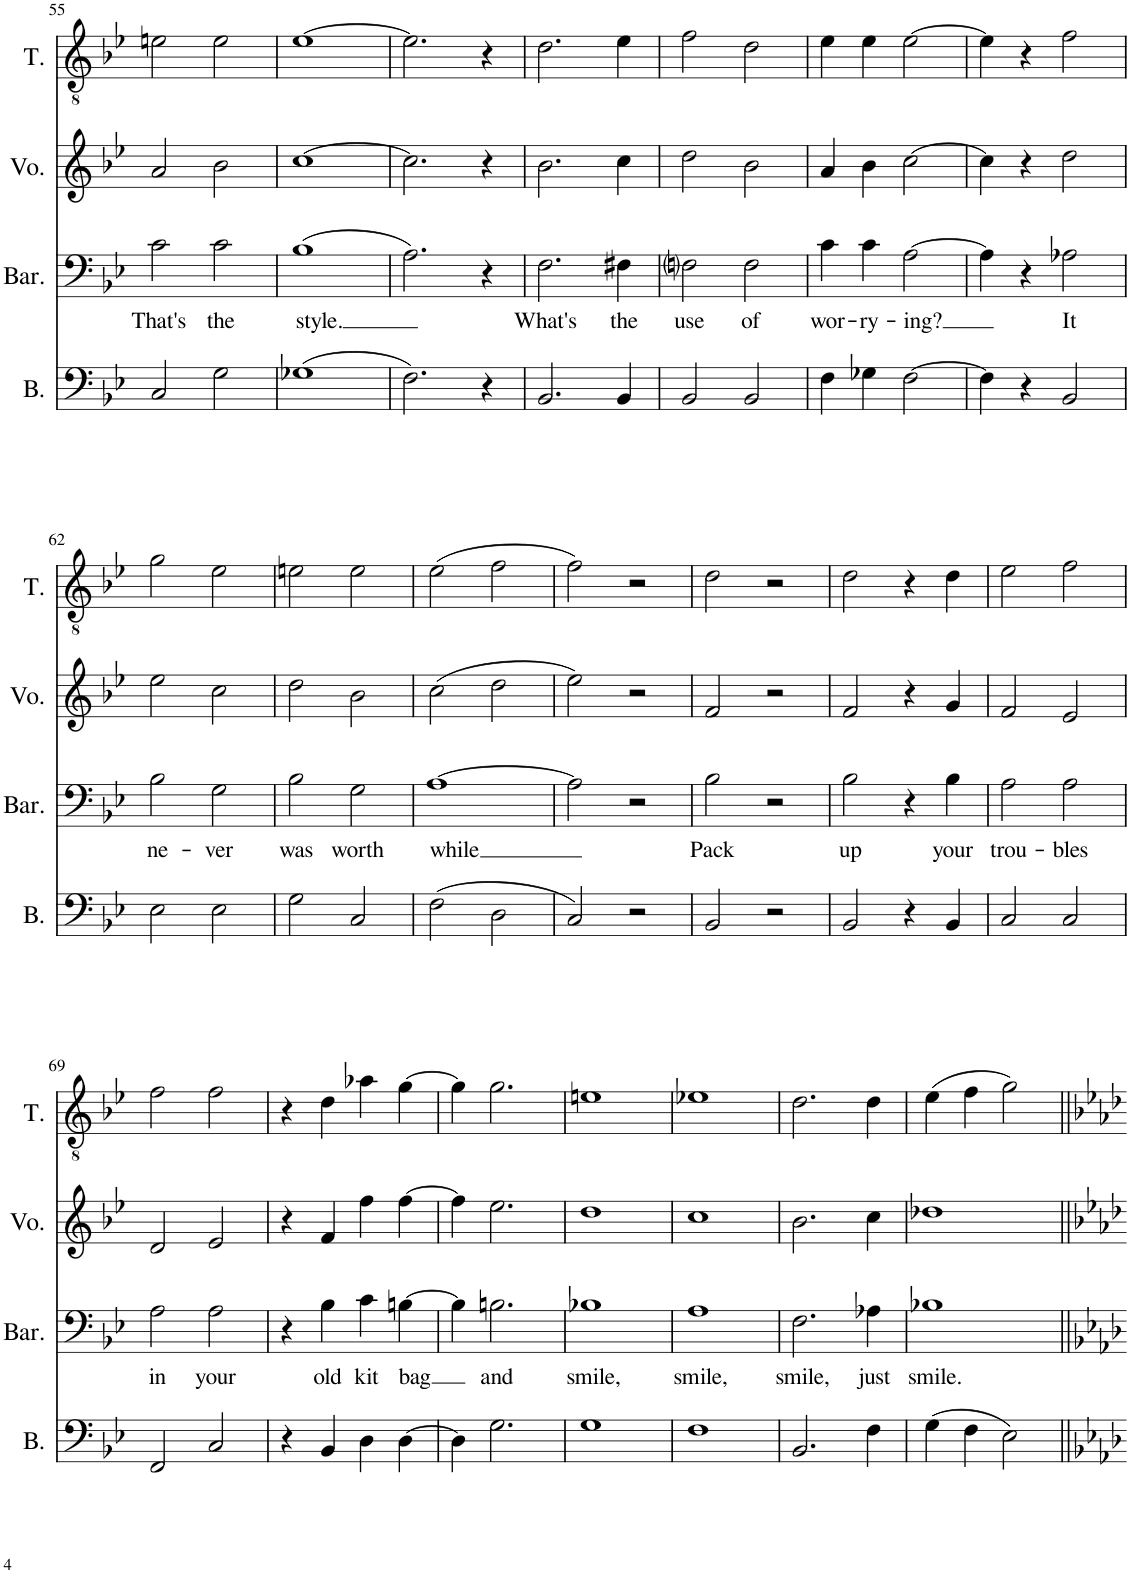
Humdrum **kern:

**kern	**kern	**text	**kern	**kern
*part4	*part3	*part3	*part2	*part1
*staff4	*staff3	*staff3	*staff2	*staff1
*I"Bass	*I"Baritone	*	*I"Voice	*I"Tenor
*I'B.	*I'Bar.	*	*I'Vo.	*I'T.
!!LO:PB:g=z
*clefF4	*clefF4	*	*clefG2	*clefGv2
*k[b-e-]	*k[b-e-]	*	*k[b-e-]	*k[b-e-]
*M2/2	*M2/2	*	*M2/2	*M2/2
*met(c|)	*met(c|)	*	*met(c|)	*met(c|)
=55	=55	=55	=55	=55
!	!	!LO:LY:b	!	!
2C/	2c\	That's	2a/	2en\
!	!	!LO:LY:b	!	!
2G\	2c\	the	2b-\	2e\
=56	=56	=56	=56	=56
!	!	!LO:LY:b	!	!
(1G-X	(1B-	style.	[1cc	[1e-
=57	=57	=57	=57	=57
2.F\)	2.A\)	.	2.cc\]	2.e-\]
4r	4r	.	4r	4r
=58	=58	=58	=58	=58
!	!	!LO:LY:b	!	!
2.BB-/	2.F\	What's	2.b-\	2.d\
!	!	!LO:LY:b	!	!
4BB-/	4F#X\	the	4cc\	4e-\
=59	=59	=59	=59	=59
!	!	!LO:LY:b	!	!
2BB-/	2Fni\	use	2dd\	2f\
!	!	!LO:LY:b	!	!
2BB-/	2F\	of	2b-\	2d\
=60	=60	=60	=60	=60
!	!	!LO:LY:b	!	!
4F\	4c\	wor-	4a/	4e-\
!	!	!LO:LY:b	!	!
4G-X\	4c\	-ry-	4b-\	4e-\
!	!	!LO:LY:b	!	!
[2F\	[2A\	-ing?	[2cc\	[2e-\
=61	=61	=61	=61	=61
4F\]	4A\]	.	4cc\]	4e-\]
4r	4r	.	4r	4r
!	!	!LO:LY:b	!	!
2BB-/	2A-X\	It	2dd\	2f\
!!LO:LB:g=z
=62	=62	=62	=62	=62
!	!	!LO:LY:b	!	!
2E-\	2B-\	ne-	2ee-\	2g\
!	!	!LO:LY:b	!	!
2E-\	2G\	-ver	2cc\	2e-\
=63	=63	=63	=63	=63
!	!	!LO:LY:b	!	!
2G\	2B-\	was	2dd\	2en\
!	!	!LO:LY:b	!	!
2C/	2G\	worth	2b-\	2e\
=64	=64	=64	=64	=64
!	!	!LO:LY:b	!	!
(2F\	[1A	while	(2cc\	(2e-\
2D\	.	.	2dd\	2f\
=65	=65	=65	=65	=65
2C/)	2A\]	.	2ee-\)	2f\)
2r	2r	.	2r	2r
=66	=66	=66	=66	=66
!	!	!LO:LY:b	!	!
2BB-/	2B-\	Pack	2f/	2d\
2r	2r	.	2r	2r
=67	=67	=67	=67	=67
!	!	!LO:LY:b	!	!
2BB-/	2B-\	up	2f/	2d\
4r	4r	.	4r	4r
!	!	!LO:LY:b	!	!
4BB-/	4B-\	your	4g/	4d\
=68	=68	=68	=68	=68
!	!	!LO:LY:b	!	!
2C/	2A\	trou-	2f/	2e-\
!	!	!LO:LY:b	!	!
2C/	2A\	-bles	2e-/	2f\
!!LO:LB:g=z
=69	=69	=69	=69	=69
!	!	!LO:LY:b	!	!
2FF/	2A\	in	2d/	2f\
!	!	!LO:LY:b	!	!
2C/	2A\	your	2e-/	2f\
=70	=70	=70	=70	=70
4r	4r	.	4r	4r
!	!	!LO:LY:b	!	!
4BB-/	4B-\	old	4f/	4d\
!	!	!LO:LY:b	!	!
4D\	4c\	kit	4ff\	4a-X\
!	!	!LO:LY:b	!	!
[4D\	[4Bn\	bag	[4ff\	[4g\
=71	=71	=71	=71	=71
4D\]	4B\]	.	4ff\]	4g\]
!	!	!LO:LY:b	!	!
2.G\	2.Bn\	and	2.ee-\	2.g\
=72	=72	=72	=72	=72
!	!	!LO:LY:b	!	!
1G	1B-X	smile,	1dd	1en
=73	=73	=73	=73	=73
!	!	!LO:LY:b	!	!
1F	1A	smile,	1cc	1e-X
=74	=74	=74	=74	=74
!	!	!LO:LY:b	!	!
2.BB-/	2.F\	smile,	2.b-\	2.d\
!	!	!LO:LY:b	!	!
4F\	4A-X\	just	4cc\	4d\
=75	=75	=75	=75	=75
!	!	!LO:LY:b	!	!
(4G\	1B-X	smile.	1dd-X	(4e-\
4F\	.	.	.	4f\
2E-\)	.	.	.	2g\)
=||	=||	=||	=||	=||
*-	*-	*-	*-	*-
